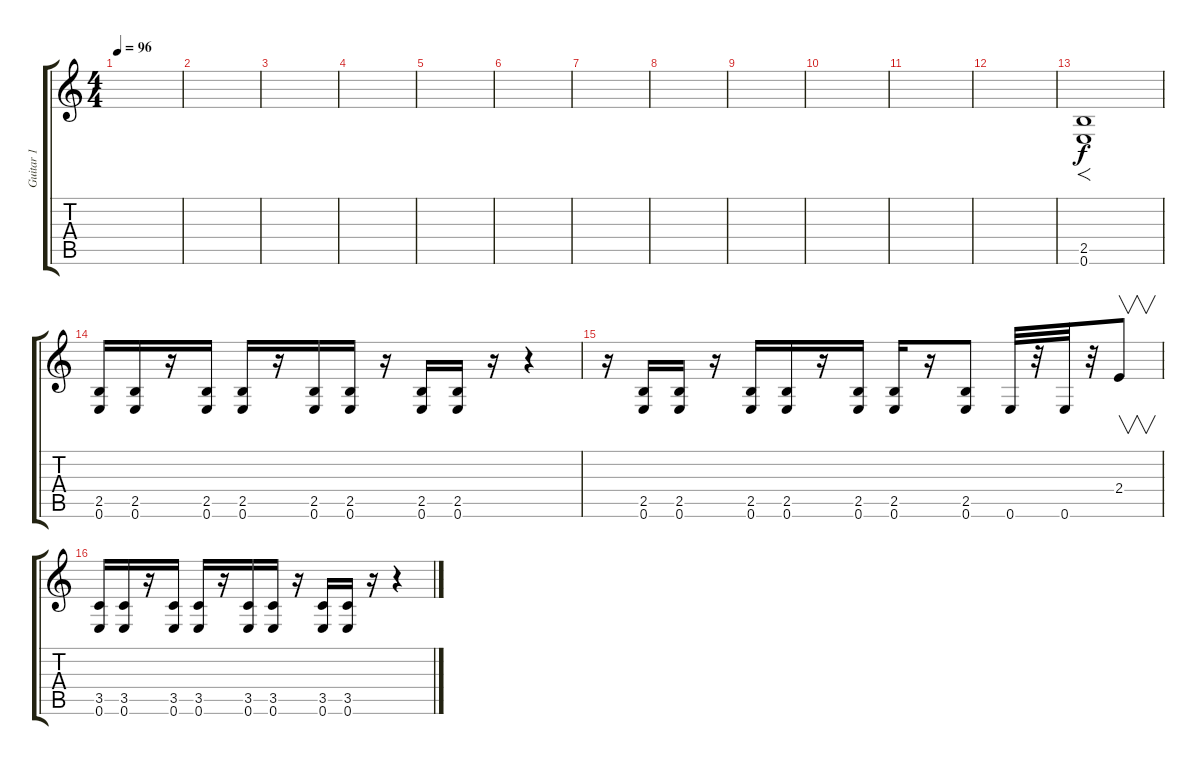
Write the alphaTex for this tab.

\track ("Guitar 1" "Guitar 1") {instrument distortionguitar}
\staff {score tabs}
\tuning (E4 B3 G3 D3 A2 E2) {hide}
\ts (4 4)
\tempo 96
\clef g2
\ks c
|
|
|
|
|
|
|
|
|
|
|
|
(2.5 0.6).1{f} |
(2.5 0.6).16 (2.5 0.6).16 r.16 (2.5 0.6).16 (2.5 0.6).16 r.16 (2.5 0.6).16 (2.5 0.6).16 r.16 (2.5 0.6).16 (2.5 0.6).16 r.16 r.4 |
r.16 (2.5 0.6).16 (2.5 0.6).16 r.16 (2.5 0.6).16 (2.5 0.6).16 r.16 (2.5 0.6).16 (2.5 0.6).16 r.16 (2.5 0.6).8 0.6.32 r.32 0.6.32 r.32 2.4.8{v} |
(3.5 0.6).16 (3.5 0.6).16 r.16 (3.5 0.6).16 (3.5 0.6).16 r.16 (3.5 0.6).16 (3.5 0.6).16 r.16 (3.5 0.6).16 (3.5 0.6).16 r.16 r.4
